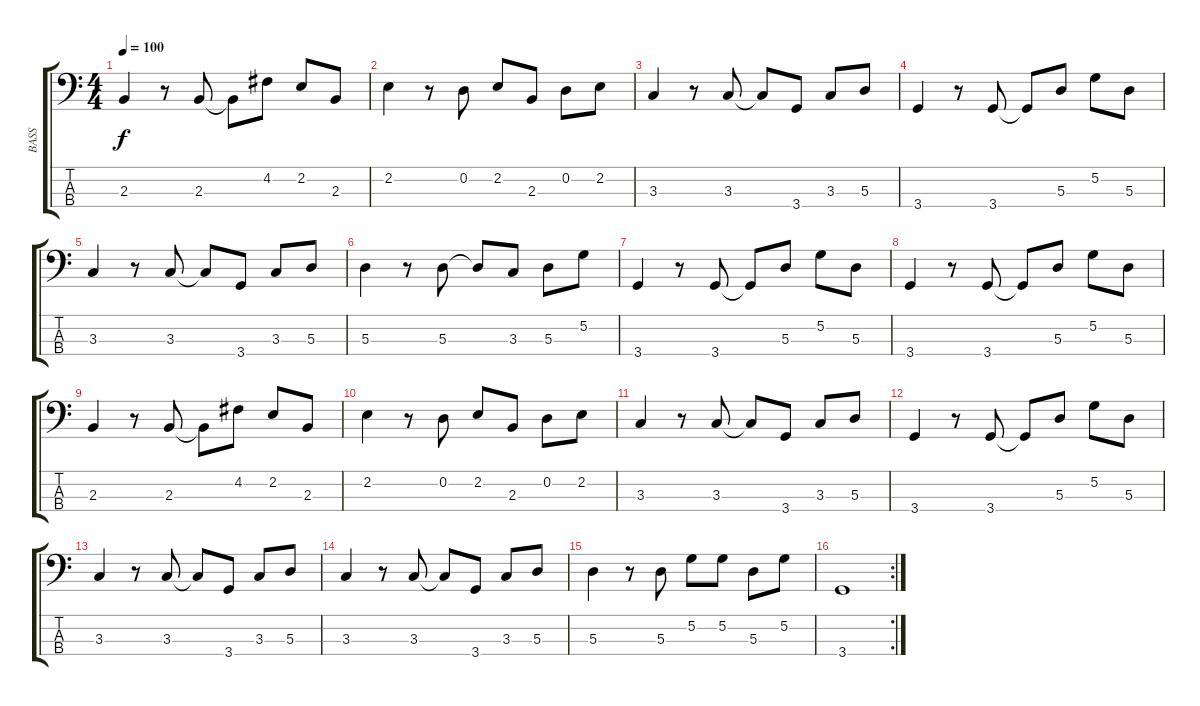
\track ("BASS" "BASS") {instrument electricbassfinger}
\staff {score tabs}
\tuning (G2 D2 A1 E1) {hide}
\ts (4 4)
\tempo 100
\clef f4
\ks c
2.3.4{dy f} r.8 2.3.8 2.3{t}.8 4.2.8 2.2.8 2.3.8 |
2.2.4 r.8 0.2.8 2.2.8 2.3.8 0.2.8 2.2.8 |
3.3.4 r.8 3.3.8 3.3{t}.8 3.4.8 3.3.8 5.3.8 |
3.4.4 r.8 3.4.8 3.4{t}.8 5.3.8 5.2.8 5.3.8 |
3.3.4 r.8 3.3.8 3.3{t}.8 3.4.8 3.3.8 5.3.8 |
5.3.4 r.8 5.3.8 5.3{t}.8 3.3.8 5.3.8 5.2.8 |
3.4.4 r.8 3.4.8 3.4{t}.8 5.3.8 5.2.8 5.3.8 |
3.4.4 r.8 3.4.8 3.4{t}.8 5.3.8 5.2.8 5.3.8 |
2.3.4 r.8 2.3.8 2.3{t}.8 4.2.8 2.2.8 2.3.8 |
2.2.4 r.8 0.2.8 2.2.8 2.3.8 0.2.8 2.2.8 |
3.3.4 r.8 3.3.8 3.3{t}.8 3.4.8 3.3.8 5.3.8 |
3.4.4 r.8 3.4.8 3.4{t}.8 5.3.8 5.2.8 5.3.8 |
3.3.4 r.8 3.3.8 3.3{t}.8 3.4.8 3.3.8 5.3.8 |
3.3.4 r.8 3.3.8 3.3{t}.8 3.4.8 3.3.8 5.3.8 |
5.3.4 r.8 5.3.8 5.2.8 5.2.8 5.3.8 5.2.8 |
\rc 2
3.4.1
